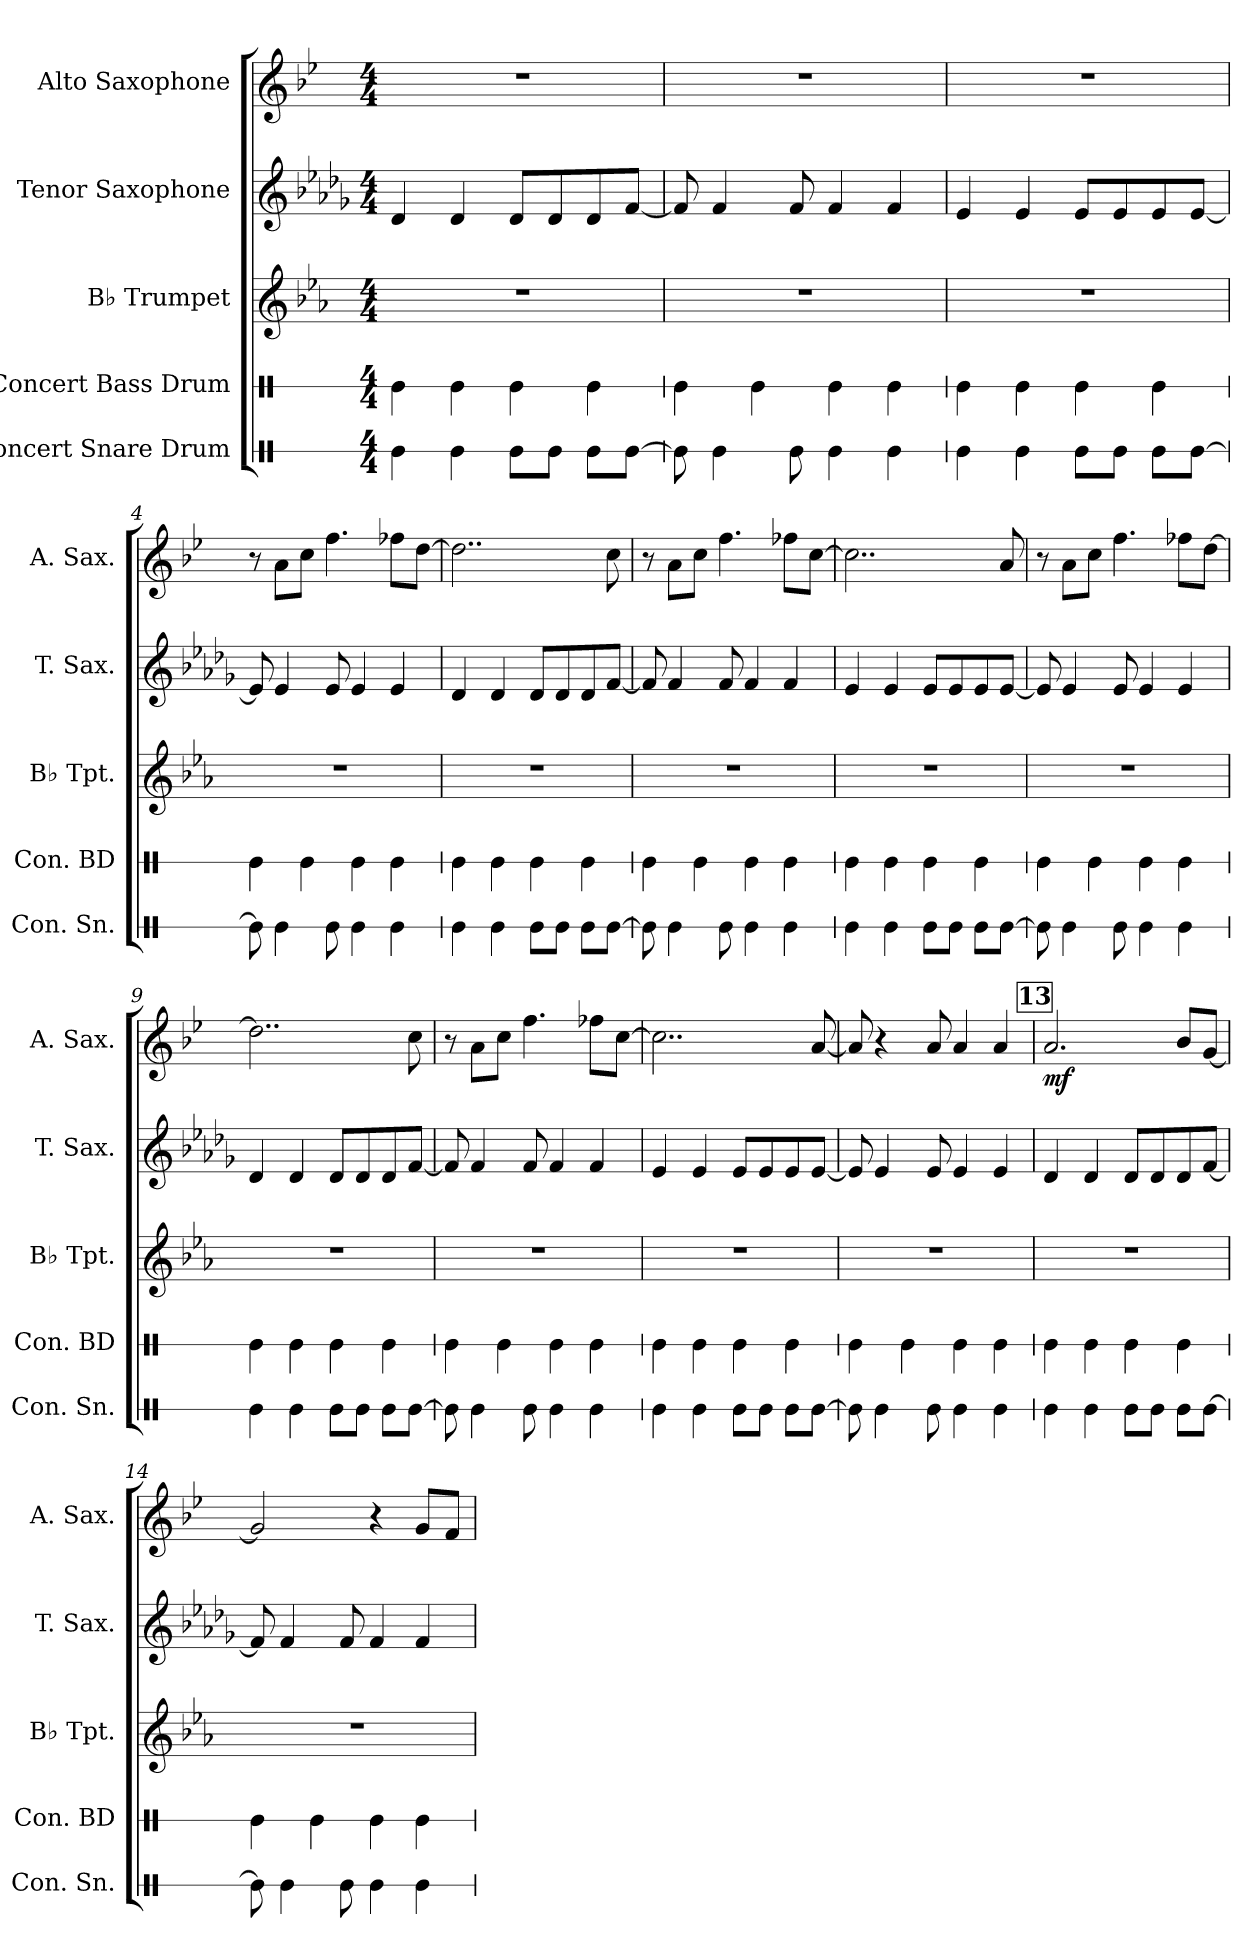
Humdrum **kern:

**kern	**kern	**kern	**kern	**kern	**dynam
*part5	*part4	*part3	*part2	*part1	*part1
*staff5	*staff4	*staff3	*staff2	*staff1	*staff1
*I"Concert Snare Drum	*I"Concert Bass Drum	*I"B♭ Trumpet	*I"Tenor Saxophone	*I"Alto Saxophone	*
*I'Con. Sn.	*I'Con. BD	*I'B♭ Tpt.	*I'T. Sax.	*I'A. Sax.	*
*stria1	*stria1	*	*	*	*
*clefX	*clefX	*clefG2	*clefG2	*clefG2	*
*	*	*ITrd1c2	*ITrd8c14	*ITrd5c9	*
*k[]	*k[]	*k[b-e-a-d-g-]	*k[b-e-a-d-g-]	*k[b-e-a-d-g-]	*
*M4/4	*M4/4	*M4/4	*M4/4	*M4/4	*
*MM145	*MM145	*MM145	*MM145	*MM145	*
=1	=1	=1	=1	=1	=1
4Re\	4Re\	1r	4D-/	1r	.
4Re\	4Re\	.	4D-/	.	.
8Re\L	4Re\	.	8D-/L	.	.
8Re\J	.	.	8D-/	.	.
8Re\L	4Re\	.	8D-/	.	.
[8Re\J	.	.	[8F/J	.	.
=2	=2	=2	=2	=2	=2
8Re\]	4Re\	1r	8F/]	1r	.
4Re\	.	.	4F/	.	.
.	4Re\	.	.	.	.
8Re\	.	.	8F/	.	.
4Re\	4Re\	.	4F/	.	.
4Re\	4Re\	.	4F/	.	.
=3	=3	=3	=3	=3	=3
4Re\	4Re\	1r	4E-/	1r	.
4Re\	4Re\	.	4E-/	.	.
8Re\L	4Re\	.	8E-/L	.	.
8Re\J	.	.	8E-/	.	.
8Re\L	4Re\	.	8E-/	.	.
[8Re\J	.	.	[8E-/J	.	.
=4	=4	=4	=4	=4	=4
8Re\]	4Re\	1r	8E-/]	8r	.
4Re\	.	.	4E-/	8c\L	.
.	4Re\	.	.	8e-\J	.
8Re\	.	.	8E-/	4.a-\	.
4Re\	4Re\	.	4E-/	.	.
4Re\	4Re\	.	4E-/	8a--X\L	.
.	.	.	.	[8f\J	.
=5	=5	=5	=5	=5	=5
4Re\	4Re\	1r	4D-/	2..f\]	.
4Re\	4Re\	.	4D-/	.	.
8Re\L	4Re\	.	8D-/L	.	.
8Re\J	.	.	8D-/	.	.
8Re\L	4Re\	.	8D-/	.	.
[8Re\J	.	.	[8F/J	8e-\	.
!!LO:LB:g=z
=6	=6	=6	=6	=6	=6
8Re\]	4Re\	1r	8F/]	8r	.
4Re\	.	.	4F/	8c\L	.
.	4Re\	.	.	8e-\J	.
8Re\	.	.	8F/	4.a-\	.
4Re\	4Re\	.	4F/	.	.
4Re\	4Re\	.	4F/	8a--X\L	.
.	.	.	.	[8e-\J	.
=7	=7	=7	=7	=7	=7
4Re\	4Re\	1r	4E-/	2..e-\]	.
4Re\	4Re\	.	4E-/	.	.
8Re\L	4Re\	.	8E-/L	.	.
8Re\J	.	.	8E-/	.	.
8Re\L	4Re\	.	8E-/	.	.
[8Re\J	.	.	[8E-/J	8c/	.
=8	=8	=8	=8	=8	=8
8Re\]	4Re\	1r	8E-/]	8r	.
4Re\	.	.	4E-/	8c\L	.
.	4Re\	.	.	8e-\J	.
8Re\	.	.	8E-/	4.a-\	.
4Re\	4Re\	.	4E-/	.	.
4Re\	4Re\	.	4E-/	8a--X\L	.
.	.	.	.	[8f\J	.
=9	=9	=9	=9	=9	=9
4Re\	4Re\	1r	4D-/	2..f\]	.
4Re\	4Re\	.	4D-/	.	.
8Re\L	4Re\	.	8D-/L	.	.
8Re\J	.	.	8D-/	.	.
8Re\L	4Re\	.	8D-/	.	.
[8Re\J	.	.	[8F/J	8e-\	.
=10	=10	=10	=10	=10	=10
8Re\]	4Re\	1r	8F/]	8r	.
4Re\	.	.	4F/	8c\L	.
.	4Re\	.	.	8e-\J	.
8Re\	.	.	8F/	4.a-\	.
4Re\	4Re\	.	4F/	.	.
4Re\	4Re\	.	4F/	8a--X\L	.
.	.	.	.	[8e-\J	.
!!LO:LB:g=z
=11	=11	=11	=11	=11	=11
4Re\	4Re\	1r	4E-/	2..e-\]	.
4Re\	4Re\	.	4E-/	.	.
8Re\L	4Re\	.	8E-/L	.	.
8Re\J	.	.	8E-/	.	.
8Re\L	4Re\	.	8E-/	.	.
[8Re\J	.	.	[8E-/J	[8c/	.
=12	=12	=12	=12	=12	=12
8Re\]	4Re\	1r	8E-/]	8c/]	.
4Re\	.	.	4E-/	4r	.
.	4Re\	.	.	.	.
8Re\	.	.	8E-/	8c/	.
4Re\	4Re\	.	4E-/	4c/	.
4Re\	4Re\	.	4E-/	4c/	.
!!LO:REH:place=s1:a:B:fs=14:t=13
=13	=13	=13	=13	=13	=13
!	!	!	!	!	!LO:DY:b
4Re\	4Re\	1r	4D-/	2.c/	mf
4Re\	4Re\	.	4D-/	.	.
8Re\L	4Re\	.	8D-/L	.	.
8Re\J	.	.	8D-/	.	.
8Re\L	4Re\	.	8D-/	8d-/L	.
[8Re\J	.	.	[8F/J	[8B-/J	.
=14	=14	=14	=14	=14	=14
8Re\]	4Re\	1r	8F/]	2B-/]	.
4Re\	.	.	4F/	.	.
.	4Re\	.	.	.	.
8Re\	.	.	8F/	.	.
4Re\	4Re\	.	4F/	4r	.
4Re\	4Re\	.	4F/	8B-/L	.
.	.	.	.	8A-/J	.
=	=	=	=	=	=
*-	*-	*-	*-	*-	*-
